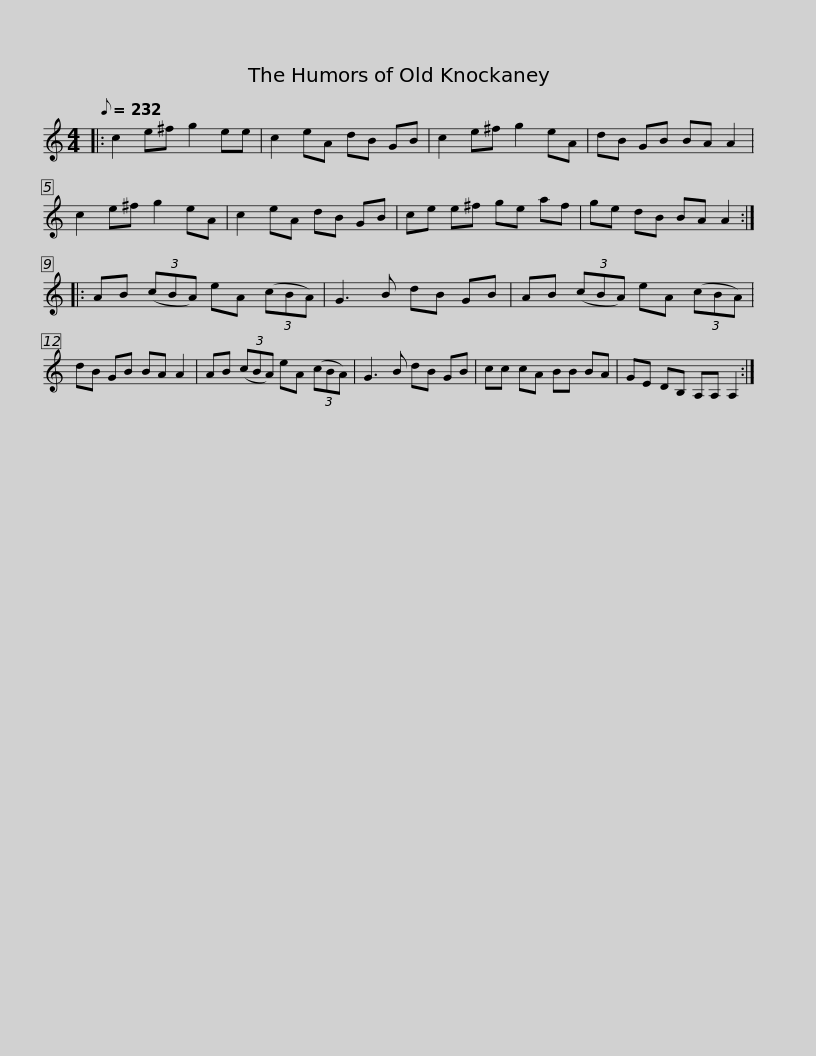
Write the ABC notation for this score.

X:1
L:1/8
Q:1/8=232
M:4/4
I:linebreak $
K:C
V:1 treble
V:1
|: c2 e^f g2 ee | c2 eA dB GB | c2 e^f g2 eA | dB GB BA A2 | c2 e^f g2 eA | %5
 c2 eA dB GB |$ ce e^f ge af | ge dB BA A2 :: AB (3(cBA) eA (3(cBA) | G3 B dB GB | %10
 AB (3(cBA) eA (3(cBA) |$ dB GB BA A2 | AB (3(cBA) eA (3(cBA) | G3 B dB GB | cc cA BB BA | %15
 GE DB, A,A, A,2 :| %16
